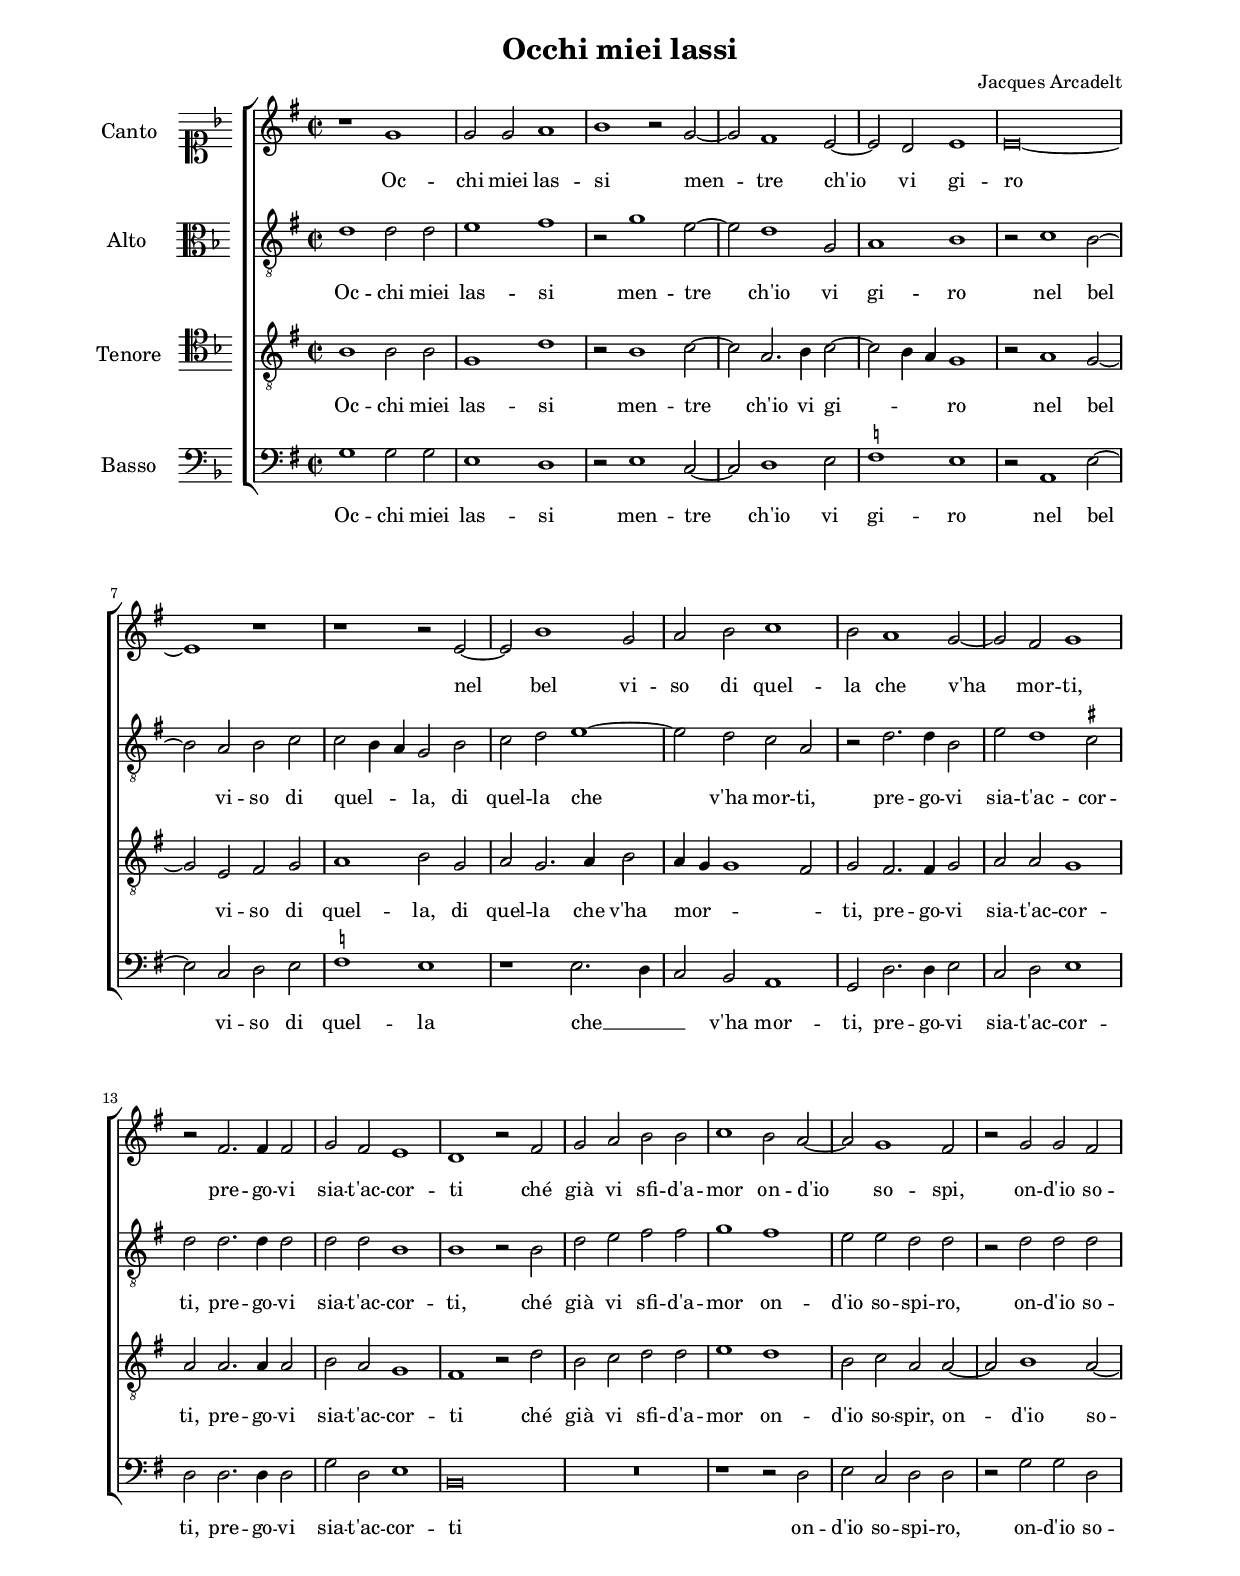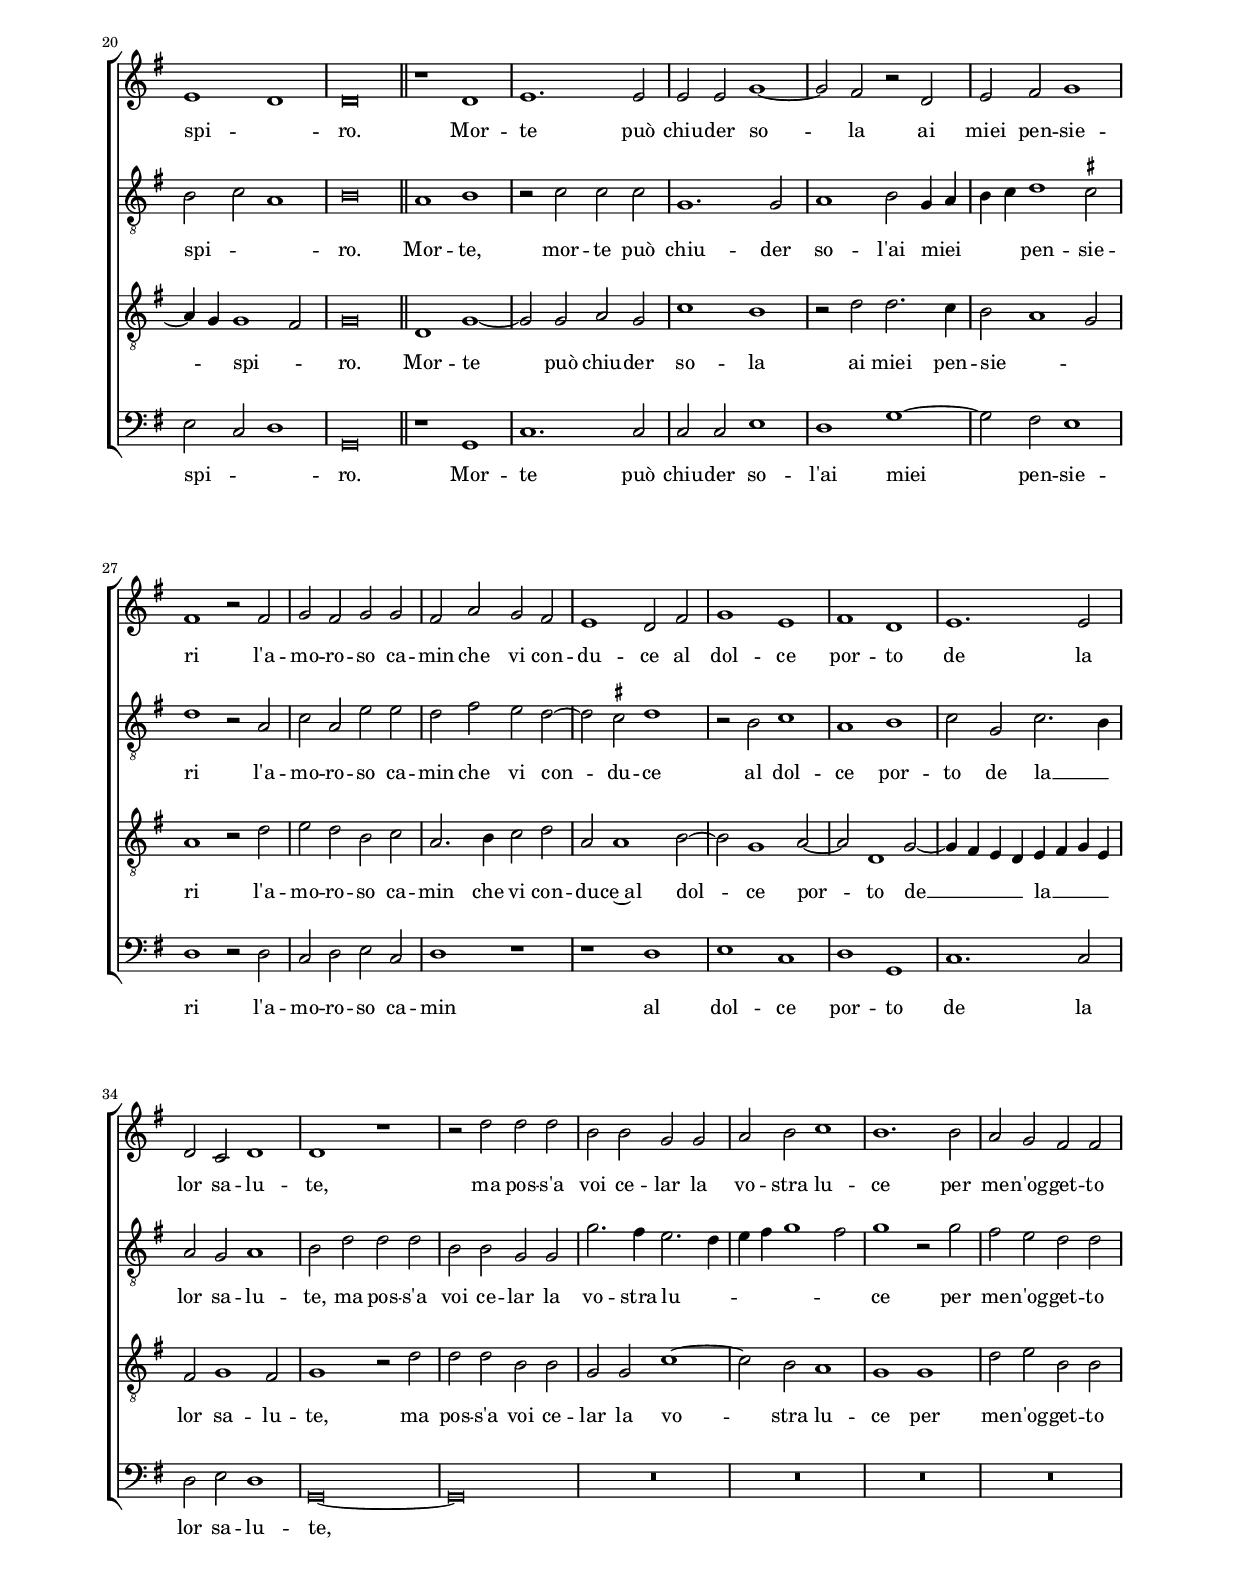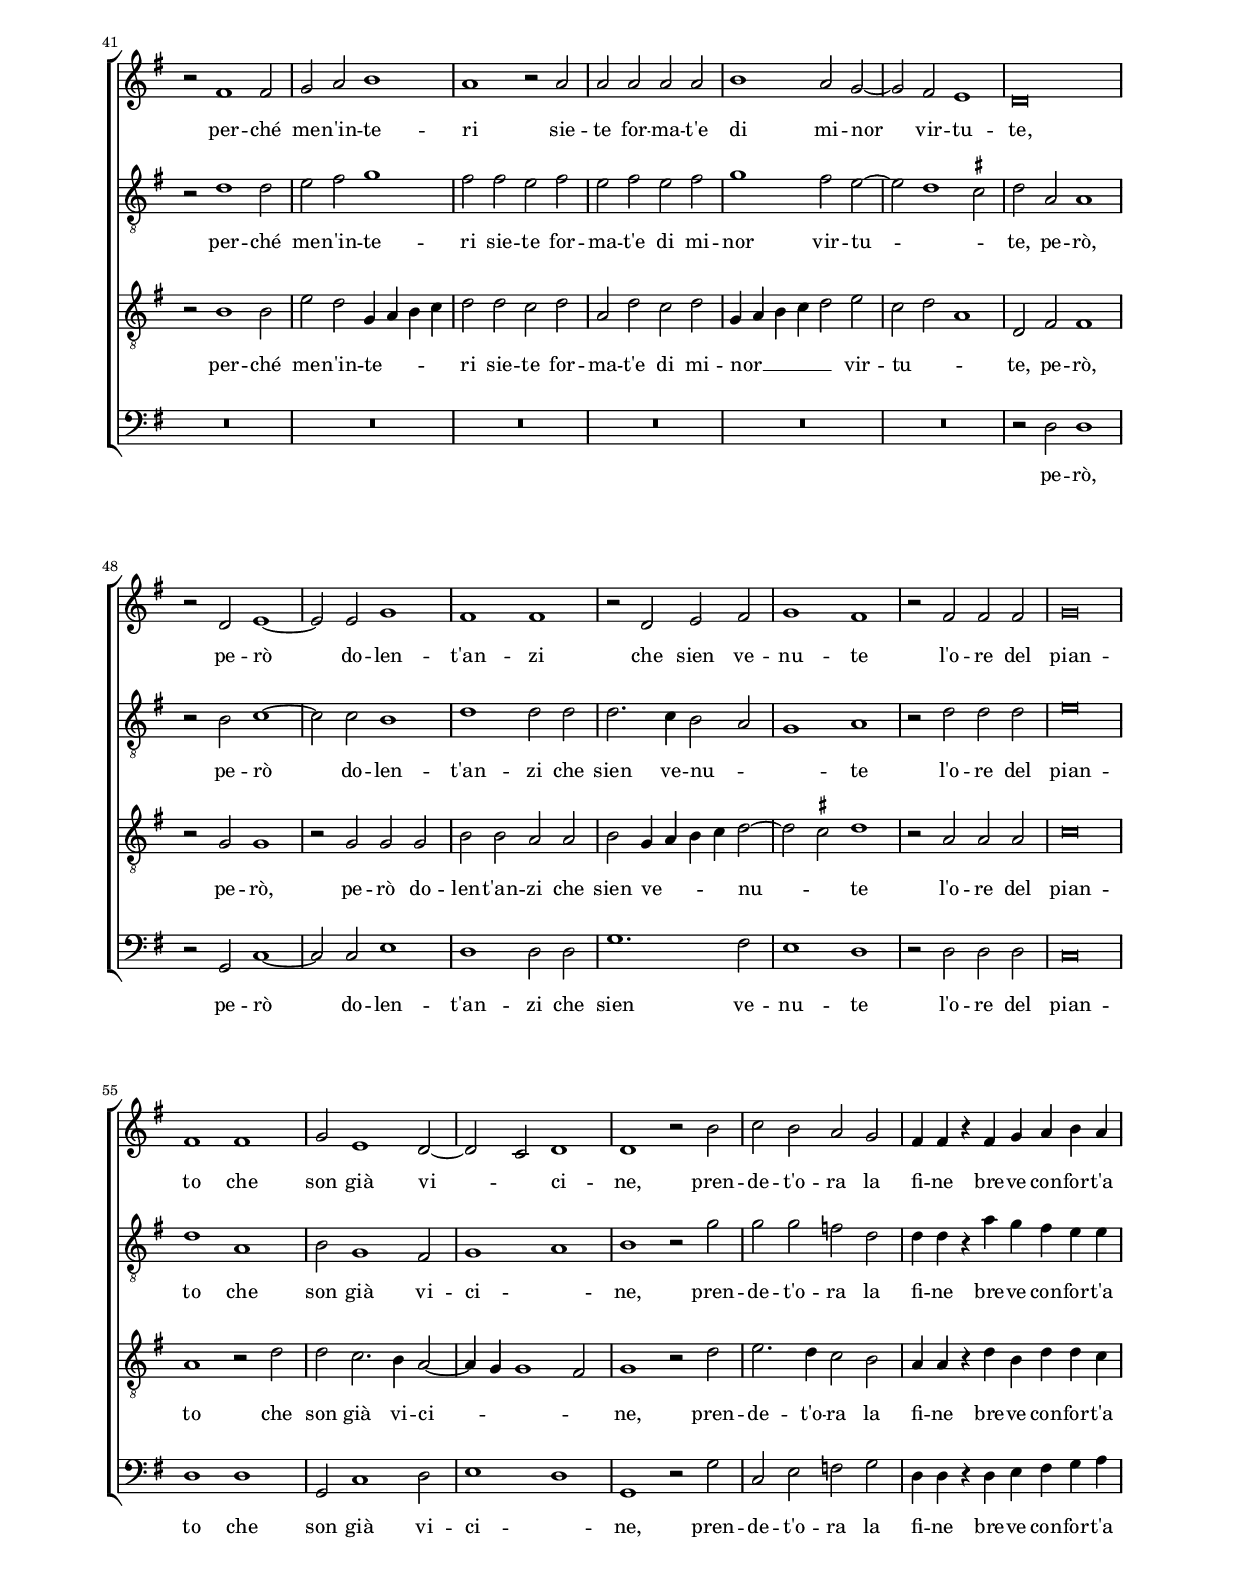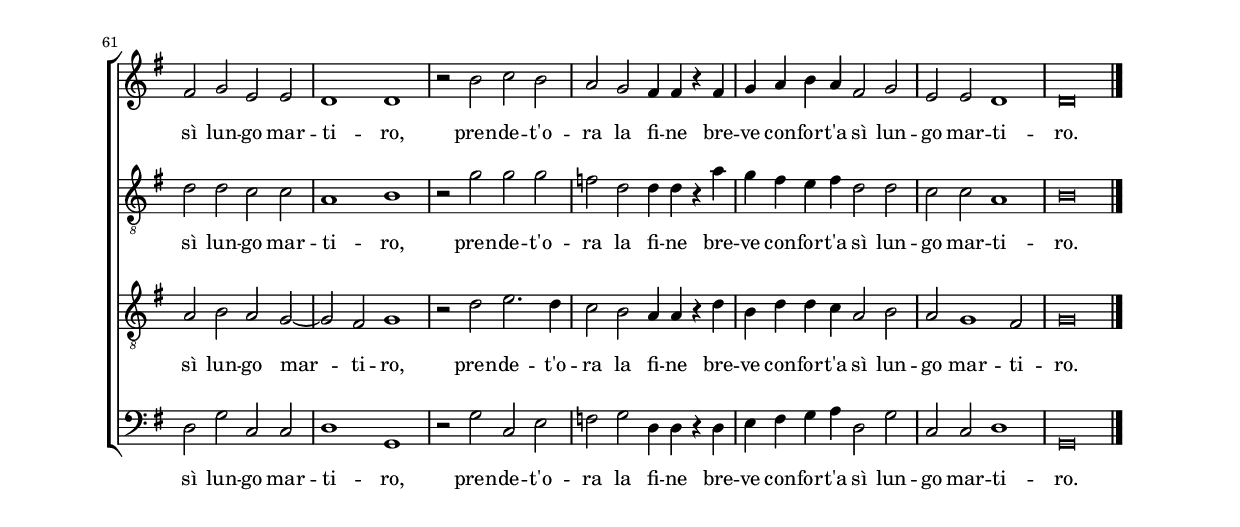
\header
{
  title="Occhi miei lassi"
  composer="Jacques Arcadelt"
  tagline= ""
}

\version "2.18.2"
\language deutsch
#(set-global-staff-size 16)
% #(set-default-paper-size "letter")
#(ly:set-option 'point-and-click #f)

	
global = {
	\key f \major
	\time 2/2 \set Score.measureLength = #(ly:make-moment 2/1)
        \skip 1*42 \bar "||"
        \skip 1*92 \bar "|."
	}

	ficta = { \once \set suggestAccidentals = ##t }
	
	forget = #(define-music-function (parser location music) (ly:music?) #{
		\accidentalStyle forget
		$music
		\accidentalStyle default
		#})
	
	m = \melisma
	me = \melismaEnd


\paper
	{
	top-margin = 2 \cm
	bottom-margin = 2 \cm
	left-margin = 2 \cm
	right-margin = 2 \cm
	ragged-bottom = ##f
	ragged-last-bottom = ##t
	print-page-number = ##f
	system-system-spacing = #'((basic-distance . 18) (minimum-distance . 13) (padding . 6) (strechability . 150))
%	systems-per-page = 3
%       page-count = 3        
%	min-systems-per-page = 3
	}


incipitcantus = \markup { \score {
	{
	\set Staff.instrumentName = \markup { \fontsize #1 "Canto" }
	\key f \major
	\clef soprano
	s4 \bar ""
	}
	\layout  {
	raggedright = ##t
	indent = 1.6 \cm
	line-width = 2.2\cm
	\context { \Staff \remove Time_signature_engraver }
	\override Staff.Clef.Y-extent = #'(0 . 0)
	}} \hspace #1 }
	
      
incipitaltus = \markup { \score {
	{
	\set Staff.instrumentName = \markup { \fontsize #1 "Alto" }
	\key f \major
	\clef alto
	s4 \bar ""
	}
	\layout  {
	raggedright = ##t
	indent = 1.6 \cm
	line-width = 2.2\cm
	\context { \Staff \remove Time_signature_engraver }
	\override Staff.Clef.Y-extent = #'(0 . 0)
	}} \hspace #1 }


incipittenor = \markup { \score {
	{
	\set Staff.instrumentName = \markup { \fontsize #1 "Tenore" }
	\key f \major
	\clef tenor
	s4 \bar ""
	}
	\layout  {
	raggedright = ##t
	indent = 1.6 \cm
	line-width = 2.2\cm
	\context { \Staff \remove Time_signature_engraver }
	\override Staff.Clef.Y-extent = #'(0 . 0)
	}} \hspace #1 }


incipitbassus = \markup { \score {
	{
	\set Staff.instrumentName = \markup { \fontsize #1 "Basso" }
	\key f \major
	\clef bass
	s4 \bar ""
	}
	\layout  {
	raggedright = ##t
	indent = 1.6 \cm
	line-width = 2.2\cm
	\context { \Staff \remove Time_signature_engraver }
	\override Staff.Clef.Y-extent = #'(0 . 0)
	}} \hspace #1 }


cantus =  \relative c''
	{
	r1 f,
	f2 f g1
	a1 r2 f~
	f2 e1 d2~
%5
	d2 c d1 |
	d\breve~
	d1 r
	r1 r2 d~
	d2 a'1 f2
%10
	g2 a b1 |
	a2 g1 f2~
	f2 e f1
	r2 e2. e4 e2
	f2 e d1
%15
	c1 r2 e |
	f2 g a a
	b1 a2 g~
	g2 f1 e2
	r2 f f e
%20
        d1 c |
	c\breve |
% Seconda parte
	r1 c
	d1. d2
	d2 d f1~
%25
        f2 e r c
	d2 e f1 |
	e1 r2 e
	f2 e f f
	e2 g f e
%30
        d1 c2 e
	f1 d |
	e1 c
	d1. d2
	c2 b c1
%35
        c1 r
	r2 c' c c |
	a2 a f f
	g2 a b1
	a1. a2
%40
        g2 f e e
	r2 e1 e2 |
	f2 g a1
	g1 r2 g
	g2 g g g
%45
        a1 g2 f~
	f2 e d1 |
	c\breve
	r2 c d1~
	d2 d f1
%50
        e1 e
	r2 c d e |
	f1 e
	r2 e e e
	f\breve
%55
        e1 e
	f2 d1 c2~
	c2 b c1
	c1 r2 a'
	b2 a g f
%60
        e4 e r e f g a g
	e2 f d d |
	c1 c
	r2 a' b a
	g2 f e4 e r e
%65
        f4 g a g e2 f
	d2 d c1 |
	c\breve |
	}


altus =  \relative c'
        {
	c1 c2 c
	d1 e
	r2 f1 d2~
	d2 c1 f,2
%5
	g1 a |
	r2 b1 a2~
	a2 g a b
	b2 a4 g f2 a
	b2 c d1~
%10
	d2 c b g |
	r2 c2. c4 a2
	d2 c1 \ficta h2
	c2 c2. c4 c2
	c2 c a1
%15
	a1 r2 a |
	c2 d e e
	f1 e
	d2 d c c
	r2 c c c
%20
	a2 b g1 |
	a\breve |
% Seconda parte
	g1 a
	r2 b b b
	f1. f2
%25
	g1 a2 f4 g |
	a4 b c1 \ficta h2
	c1 r2 g
	b2 g d' d
	c2 e d c~
%30
	c2 \ficta h c1 |
	r2 a b1
	g1 a
	b2 f b2. a4
	g2 f g1
%35
	a2 c c c |
	a2 a f f
	f'2. e4 d2. c4
	d4 e f1 e2
	f1 r2 f
%40
	e2 d c c |
	r2 c1 c2
	d2 e f1
	e2 e d e
	d2 e d e
%45
	f1 e2 d~ |
	d2 c1 \ficta h2
	c2 g g1
	r2 a b1~
	b2 b a1
%50
	c1 c2 c |
	c2. b4 a2 g
	f1 g
	r2 c c c
	d\breve
%55
        c1 g |	
	a2 f1 e2
	f1 g
	a1 r2 f'
	f2 f es c
%60
	c4 c r g' f e d d |
	c2 c b b
	g1 a
	r2 f' f f
	es2 c c4 c r g'
%65
	f4 e d e c2 c |
	b2 b g1
	a\breve |
	}


tenor =  \relative c'
	{
	a1 a2 a
	f1 c'
	r2 a1 b2~
	b2 g2. a4 b2~
%5
	b2 a4 g f1 |
	r2 g1 f2~
	f2 d e f
	g1 a2 f
	g2 f2. g4 a2
%10
	g4 f f1 e2 |
	f2 e2. e4 f2
	g2 g f1
	g2 g2. g4 g2
	a2 g f1
%15
	e1 r2 c' |
	a2 b c c
	d1 c
	a2 b g g~
	g2 a1 g2~
%20
	g4 f f1 e2 |
	f\breve |
% Seconda parte
	c1 f~
	f2 f g f
	b1 a
%25
	r2 c c2. b4 
	a2 g1 f2
	g1 r2 c
	d2 c a b
	g2. a4 b2 c
%30
	g2 g1 a2~ |
	a2 f1 g2~
	g2 c,1 f2~
	f4 e d c d e f d
	e2 f1 e2
%35
	f1 r2 c' |
	c2 c a a
	f2 f b1~
	b2 a g1
	f1 f
%40
	c'2 d a a |
	r2 a1 a2
	d2 c f,4 g a b
        c2 c b2 c
        g2 c b2 c
%45
	f,4 g a b c2 d |
        b2 c g1
        c,2 e e1
        r2 f f1
        r2 f f f
%50
	a2 a g g |
	a2 f4 g a4 b c2~ 
        c2 \ficta h c1
        r2 g g g
        b\breve
%55
        g1 r2 c |	
	c2 b2. a4 g2~
	g4 f f1 e2
	f1 r2 c'
        d2. c4 b2 a
%60
	g4 g r c a4 c c b |
        g2 a g2 f~
        f2 e f1
        r2 c' d2. c4
        b2 a g4 g r c
%65
	a4 c c b g2 a |
        g2 f1 e2
	f\breve |
	}


bassus  =  \relative c
	{
	f1 f2 f
	d1 c
	r2 d1 b2~
	b2 c1 d2
%5
	\ficta es1 d |
	r2 g,1 d'2~
	d2 b c d
	\ficta es1 d
	r1 d2. c4
%10
	b2 a g1 |
	f2 c'2. c4 d2
	b2 c d1
	c2 c2. c4 c2
	f2 c d1
%15
	a\breve |
	R\breve
	r1 r2 c
	d2 b c c
	r2 f f c
%20
	d2 b c1 |
	f,\breve |
% Seconda parte
	r1 f
	b1. b2
	b2 b d1
%25
	c1 f~ |
	f2 e d1
	c1 r2 c
	b2 c d b
	c1 r
%30
	r1 c |
	d1 b
	c1 f,
	b1. b2
	c2 d c1
%35
	f,\breve~ |
        f\breve 
	R\breve
	R\breve
	R\breve
%40
	R\breve |
	R\breve
	R\breve
	R\breve
	R\breve
%45
	R\breve |
        R\breve
	r2 c' c1
	r2 f, b1~
	b2 b d1
%50
        c1 c2 c
	f1. e2 |
	d1 c
	r2 c c c
	b\breve
%55
        c1 c
	f,2 b1 c2 |
	d1 c
	f,1 r2 f'
	b,2 d es f
%60
        c4 c r c d e f g
	c,2 f b, b |
	c1 f,
	r2 f' b, d
	es2 f c4 c r c
%65
        d4 e f g c,2 f
	b,2 b c1 |
	f,\breve |
	}

lyricscantus = \lyricmode {
	Oc -- chi miei las -- si
        men -- tre ch'io vi gi -- ro
        nel bel vi -- so di quel -- la che v'ha mor -- ti,
        pre -- go -- vi sia -- t'ac -- cor -- ti
        ché già vi sfi -- d'a -- mor on -- d'io so -- spi,
        on -- d'io so -- spi -- _ ro.
        Mor -- te può chiu -- der so -- la ai  miei pen -- sie -- ri
        l'a -- mo -- ro -- so ca -- min che vi con -- du -- ce
        al dol -- ce por -- to de la lor sa -- lu -- te,
        ma pos -- s'a voi ce -- lar la vo -- stra lu -- ce per me -- n'og -- get -- to
        per -- ché me -- n'in -- te -- ri sie -- te for -- ma -- t'e di mi -- nor vir -- tu -- te,
        pe -- rò do -- len -- t'an -- zi che sien ve -- nu -- te
        l'o -- re del pian -- to che son già vi -- _ ci -- ne,
        pren -- de -- t'o -- ra la fi -- ne bre -- ve con -- for -- t'a sì lun -- go mar -- ti -- ro,
        pren -- de -- t'o -- ra la fi -- ne bre -- ve con -- for -- t'a sì lun -- go mar -- ti -- ro.        
	}


lyricsaltus = \lyricmode {
	Oc -- chi miei las -- si
        men -- tre ch'io vi gi -- ro
        nel bel vi -- so di quel -- _ _ la,
        di quel -- la che v'ha mor -- ti,
        pre -- go -- vi sia -- t'ac -- cor -- ti,
        pre -- go -- vi sia -- t'ac -- cor -- ti,
        ché già vi sfi -- d'a -- mor on -- d'io so -- spi -- ro,
        on -- d'io so -- spi -- _ _ ro.
        Mor -- te, 
        mor -- te può chiu -- der so -- l'ai  miei _ _ _ pen -- sie -- ri
        l'a -- mo -- ro -- so ca -- min che vi con -- du -- ce
        al dol -- ce por -- to de la __ _ lor sa -- lu -- te,
        ma pos -- s'a voi ce -- lar la vo -- stra lu -- _ _ _ _ _ ce per me -- n'og -- get -- to
        per -- ché me -- n'in -- te -- ri sie -- te for -- ma -- t'e di mi -- nor vir -- tu -- _ _ te,
        pe -- rò,
        pe -- rò do -- len -- t'an -- zi che sien ve -- nu -- _ _ te
        l'o -- re del pian -- to che son già vi -- ci -- _ ne,
        pren -- de -- t'o -- ra la fi -- ne bre -- ve con -- for -- t'a sì lun -- go mar -- ti -- ro,
        pren -- de -- t'o -- ra la fi -- ne bre -- ve con -- for -- t'a sì lun -- go mar -- ti -- ro.
	}


lyricstenor = \lyricmode {
	Oc -- chi miei las -- si
        men -- tre ch'io vi gi -- _ _ ro
        nel bel vi -- so di quel -- la,
        di quel -- la che v'ha mor -- _ _ _ ti,
        pre -- go -- vi sia -- t'ac -- cor -- ti,
        pre -- go -- vi sia -- t'ac -- cor -- ti
        ché già vi sfi -- d'a -- mor on -- d'io so -- spir,
        on -- d'io so -- _ spi -- _ ro.
        Mor -- te può chiu -- der so -- la ai  miei pen -- sie -- _ _ ri
        l'a -- mo -- ro -- so ca -- min che vi con -- du -- ce~al dol -- ce por -- to
        de __ _ _ _ la __ _ _ _ lor sa -- lu -- te,
        ma pos -- s'a voi ce -- lar la vo -- stra lu -- ce per me -- n'og -- get -- to
        per -- ché me -- n'in -- te -- _ _ _ ri sie -- te for -- ma -- t'e di mi -- nor __ _ _ _ _ vir -- tu -- _ _ te,
        pe -- rò,
        pe -- rò,
        pe -- rò do -- len -- t'an -- zi che sien ve -- _ _ _ nu -- _ te
        l'o -- re del pian -- to che son già vi -- ci -- _ _ _ ne,
        pren -- de -- t'o -- ra la fi -- ne bre -- ve con -- for -- t'a sì lun -- go mar -- ti -- ro,
        pren -- de -- t'o -- ra la fi -- ne bre -- ve con -- for -- t'a sì lun -- go mar -- ti -- ro.
	}


lyricsbassus = \lyricmode {
	Oc -- chi miei las -- si
        men -- tre ch'io vi gi -- ro
        nel bel vi -- so di quel -- la che __ _ _ v'ha mor -- ti,
        pre -- go -- vi sia -- t'ac -- cor -- ti,
        pre -- go -- vi sia -- t'ac -- cor -- ti
        on -- d'io so -- spi -- ro,
        on -- d'io so -- spi -- _ _ ro.
        Mor -- te può chiu -- der so -- l'ai  miei pen -- sie -- ri
        l'a -- mo -- ro -- so ca -- min
        al dol -- ce por -- to de la lor sa -- lu -- te,
        pe -- rò,
        pe -- rò do -- len -- t'an -- zi che sien ve -- nu -- te
        l'o -- re del pian -- to che son già vi -- ci -- _ ne,
        pren -- de -- t'o -- ra la fi -- ne bre -- ve con -- for -- t'a sì lun -- go mar -- ti -- ro,
        pren -- de -- t'o -- ra la fi -- ne bre -- ve con -- for -- t'a sì lun -- go mar -- ti -- ro.
	}


\score
{  
	\transpose f g {
	\new ChoirStaff \with { \override StaffGrouper.staff-staff-spacing.basic-distance = #13 }
	<<

	\new Staff << \global
	\new Voice="v1" {
		\set Staff.instrumentName=\incipitcantus
        %       \set Staff.instrumentName="S"
		\set Staff.midiInstrument = "reed organ"
		\clef "violin"
		\cantus }
	\new Lyrics \lyricsto "v1" {\lyricscantus }
	>>


	\new Staff << \global
	\new Voice="v2" {
		\set Staff.instrumentName=\incipitaltus
        %       \set Staff.instrumentName="A"
		\set Staff.midiInstrument = "reed organ"
                \clef "G_8" % "violin" 
		\altus}
	\new Lyrics \lyricsto "v2" {\lyricsaltus }
	>>


	\new Staff << \global
	\new Voice="v3" {
		\set Staff.instrumentName=\incipittenor
        %       \set Staff.instrumentName="T"
		\set Staff.midiInstrument = "reed organ"
		\clef "G_8"
		\tenor }
	\new Lyrics \lyricsto "v3" {\lyricstenor }
	>>


	\new Staff << \global
	\new Voice="v4" {
		\set Staff.instrumentName=\incipitbassus
        %       \set Staff.instrumentName="B"
		\set Staff.midiInstrument = "reed organ"
		\clef "bass" 
		\bassus }
	\new Lyrics \lyricsto "v4" {\lyricsbassus}
	>>

	>>
	} % transpose

	\layout
	{
	indent = 2.3 \cm
	\context { \Lyrics \override VerticalAxisGroup.nonstaff-relatedstaff-spacing.padding = #2 }
%	\context { \Lyrics \override LyricText.font-size = #1 }
	\context { \Staff \override TimeSignature.break-visibility = #end-of-line-invisible }
%       \context { \Staff \consists "Ambitus_engraver" }
%	\context { \Voice \override Slur.transparent = ##t }
	\context { \Score \override BarNumber.padding = #2 }
	\context { \Voice \override NoteHead.style = #'baroque }
	}

\midi
	{
    	\tempo 2 = 90
	}
	
}


% EOF
